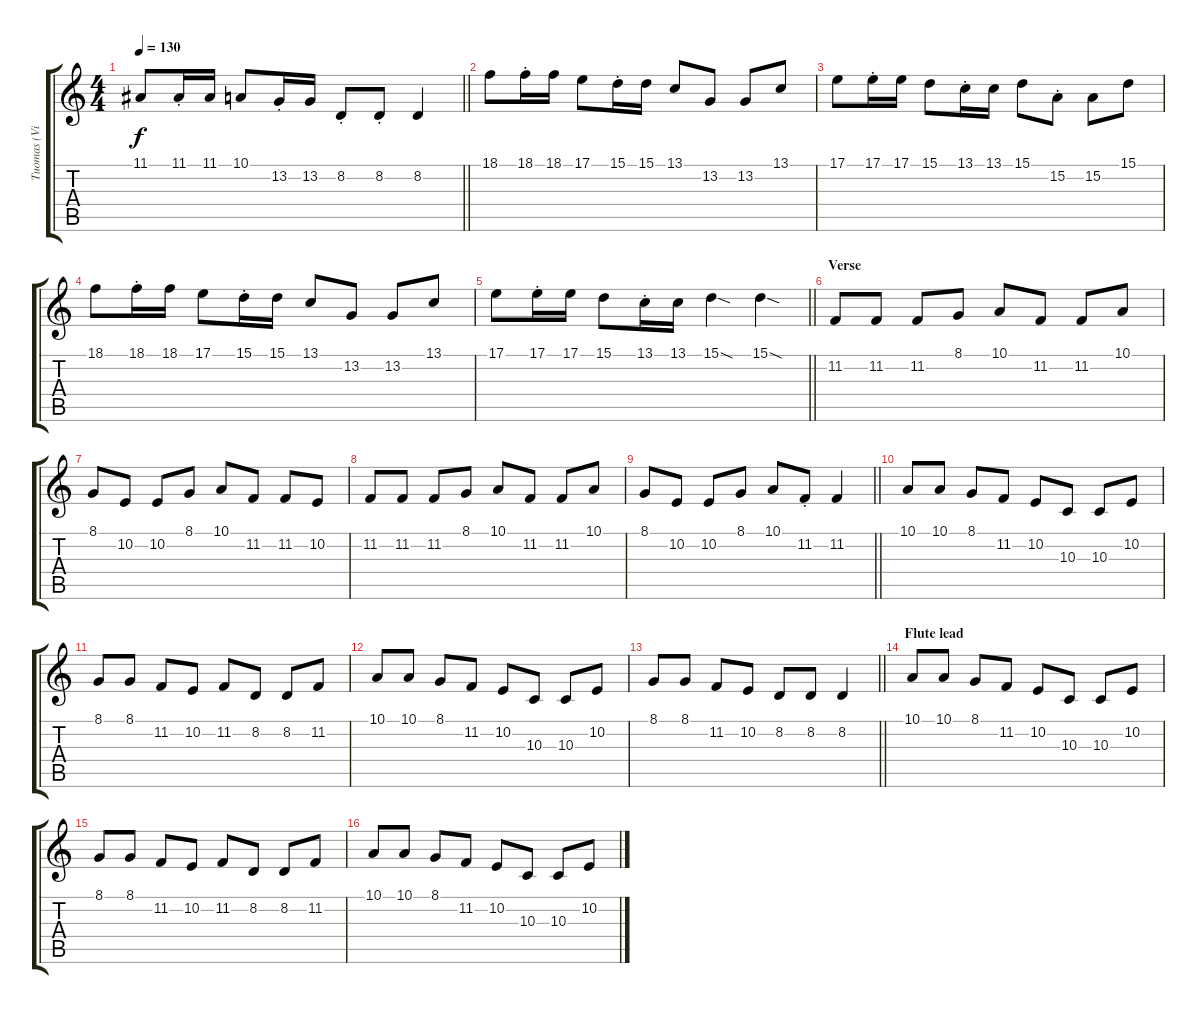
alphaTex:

\track ("Tuomas (Violin)" "Tuomas (Vi") {instrument violin}
\staff {score tabs}
\tuning (B3 Gb3 D3 A2 E2 B1) {hide}
\ts (4 4)
\tempo 130
\clef g2
\barLineRight lightlight
\ks c
11.1.8{dy f} 11.1{st}.16 11.1.16 10.1.8 13.2{st}.16 13.2.16 8.2{st}.8 8.2{st}.8 8.2.4 |
\section ("" "")
18.1.8 18.1{st}.16 18.1.16 17.1.8 15.1{st}.16 15.1.16 13.1.8 13.2.8 13.2.8 13.1.8 |
17.1.8 17.1{st}.16 17.1.16 15.1.8 13.1{st}.16 13.1.16 15.1.8 15.2{st}.8 15.2.8 15.1.8 |
18.1.8 18.1{st}.16 18.1.16 17.1.8 15.1{st}.16 15.1.16 13.1.8 13.2.8 13.2.8 13.1.8 |
\barLineRight lightlight
17.1.8 17.1{st}.16 17.1.16 15.1.8 13.1{st}.16 13.1.16 15.1{sod}.4 15.1{sod}.4 |
\section ("" "Verse")
11.2.8 11.2.8 11.2.8 8.1.8 10.1.8 11.2.8 11.2.8 10.1.8 |
8.1.8 10.2.8 10.2.8 8.1.8 10.1.8 11.2.8 11.2.8 10.2.8 |
11.2.8 11.2.8 11.2.8 8.1.8 10.1.8 11.2.8 11.2.8 10.1.8 |
\barLineRight lightlight
8.1.8 10.2.8 10.2.8 8.1.8 10.1.8 11.2{st}.8 11.2.4 |
\section ("" "")
10.1.8 10.1.8 8.1.8 11.2.8 10.2.8 10.3.8 10.3.8 10.2.8 |
8.1.8 8.1.8 11.2.8 10.2.8 11.2.8 8.2.8 8.2.8 11.2.8 |
10.1.8 10.1.8 8.1.8 11.2.8 10.2.8 10.3.8 10.3.8 10.2.8 |
\barLineRight lightlight
8.1.8 8.1.8 11.2.8 10.2.8 8.2.8 8.2.8 8.2.4 |
\section ("" "Flute lead")
10.1.8 10.1.8 8.1.8 11.2.8 10.2.8 10.3.8 10.3.8 10.2.8 |
8.1.8 8.1.8 11.2.8 10.2.8 11.2.8 8.2.8 8.2.8 11.2.8 |
10.1.8 10.1.8 8.1.8 11.2.8 10.2.8 10.3.8 10.3.8 10.2.8
